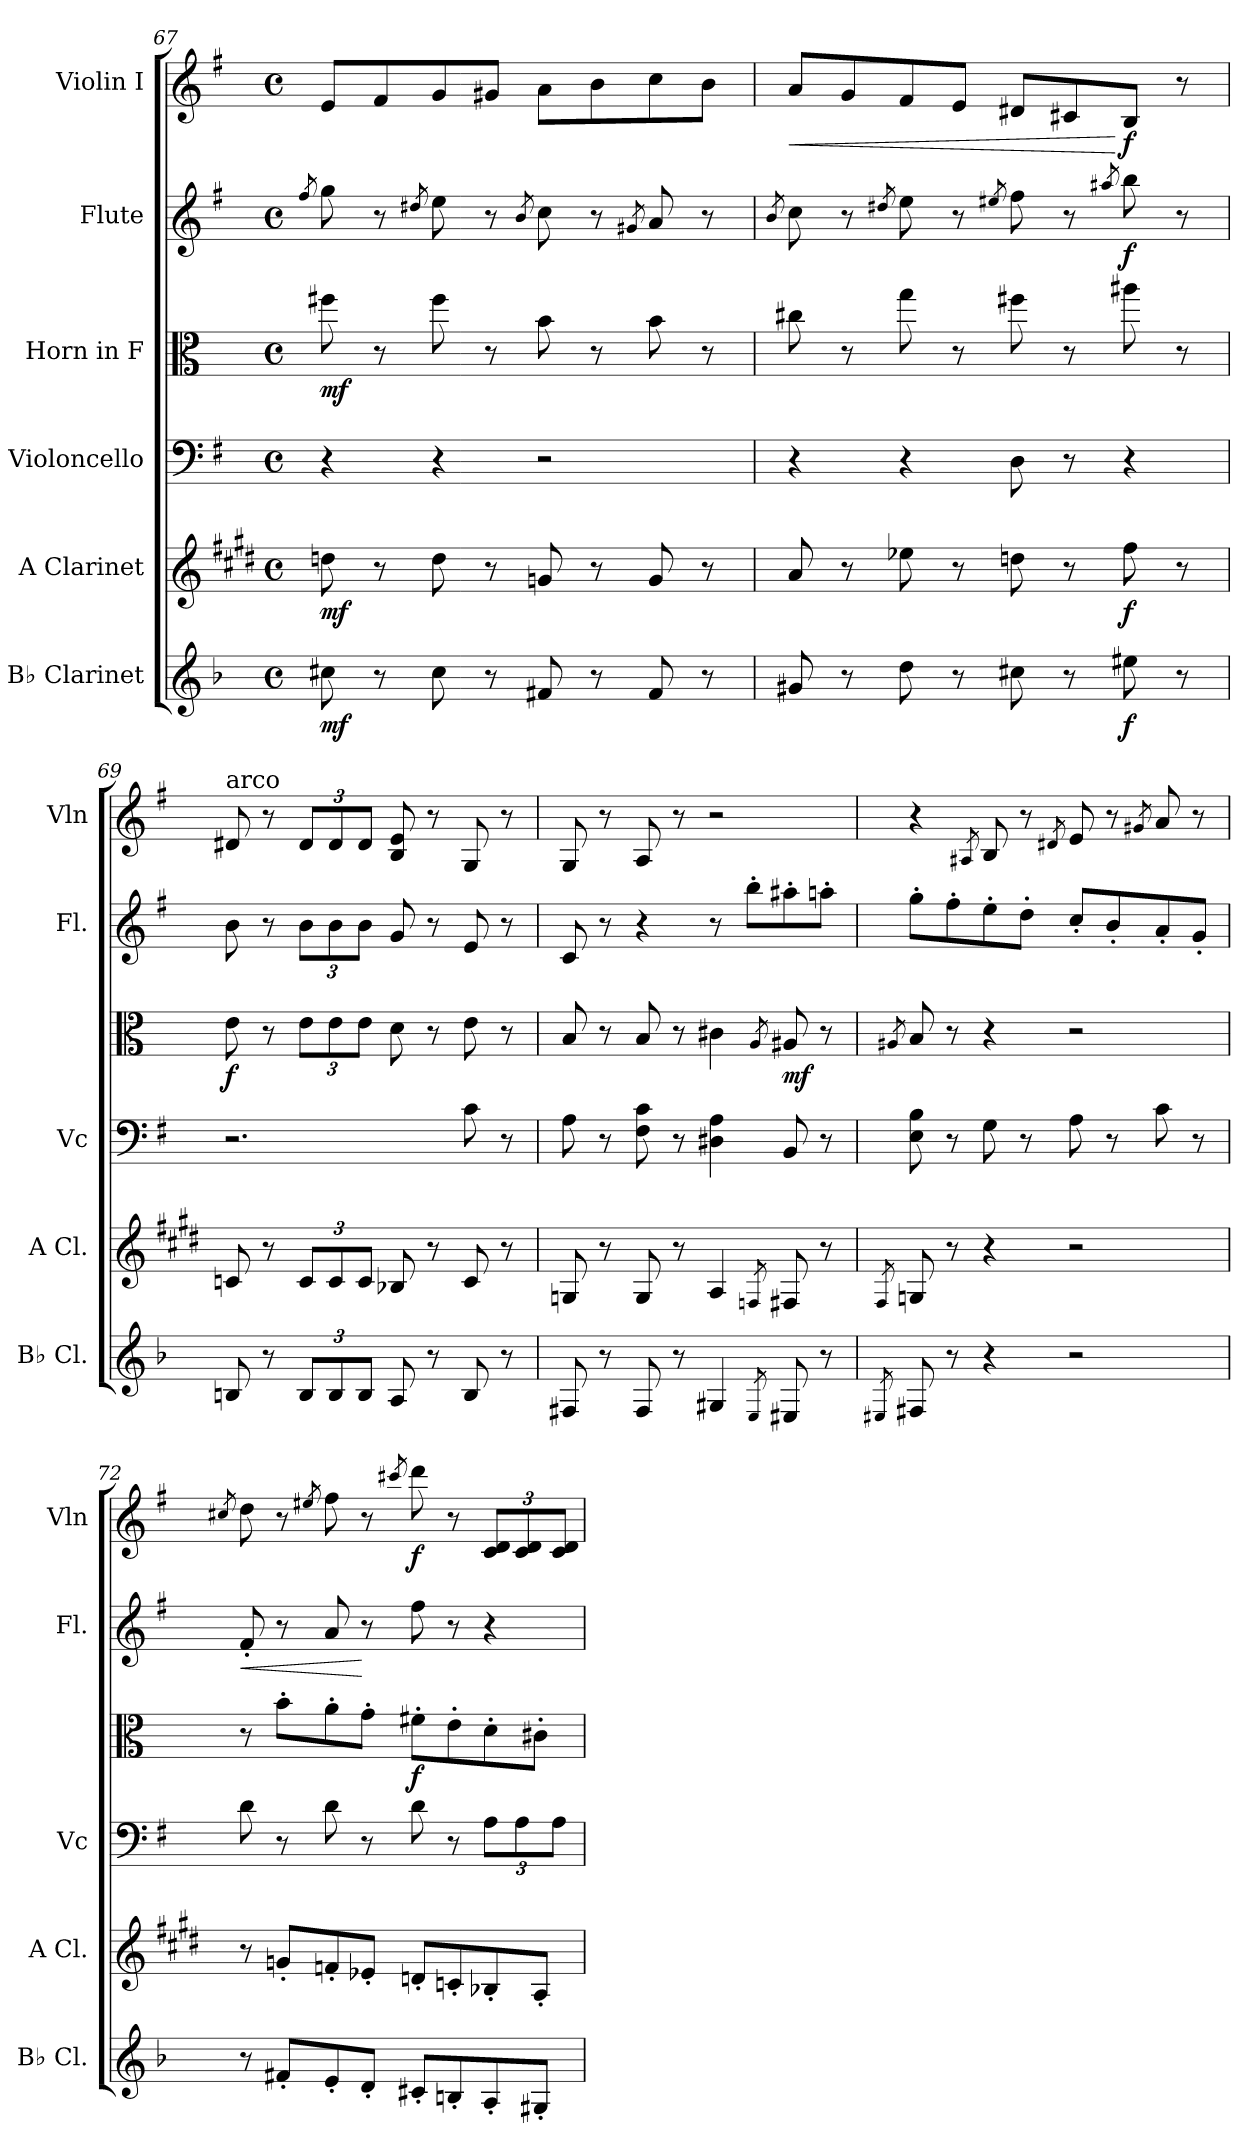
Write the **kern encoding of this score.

**kern	**dynam	**kern	**dynam	**kern	**kern	**dynam	**kern	**dynam	**kern	**dynam
*part6	*part6	*part5	*part5	*part4	*part3	*part3	*part2	*part2	*part1	*part1
*staff6	*staff6	*staff5	*staff5	*staff4	*staff3	*staff3	*staff2	*staff2	*staff1	*staff1
*I"B♭ Clarinet	*	*I"A Clarinet	*	*I"Violoncello	*I"Horn in F	*	*I"Flute	*	*I"Violin I	*
*I'B♭ Cl.	*	*I'A Cl.	*	*I'Vc	*	*	*I'Fl.	*	*I'Vln	*
*clefG2	*	*clefG2	*	*clefF4	*clefC3	*	*clefG2	*	*clefG2	*
*ITrd1c2	*	*ITrd2c3	*	*	*ITrd4c7	*	*	*	*	*
*k[b-e-a-]	*	*k[f#c#g#d#a#e#b#]	*	*k[f#]	*k[b-]	*	*k[f#]	*	*k[f#]	*
*M4/4	*	*M4/4	*	*M4/4	*M4/4	*	*M4/4	*	*M4/4	*
*met(c)	*	*met(c)	*	*met(c)	*met(c)	*	*met(c)	*	*met(c)	*
=67	=67	=67	=67	=67	=67	=67	=67	=67	=67	=67
.	.	.	.	.	.	.	8qff#/	.	.	.
!	!LO:DY:b	!	!LO:DY:b	!	!	!LO:DY:b	!	!	!	!
8bni\	mf	8bni\	mf	4r	8bni\	mf	8ggi\	.	8ei/L	.
8r	.	8r	.	.	8r	.	8r	.	8f#/	.
.	.	.	.	.	.	.	8qdd#X/	.	.	.
8bi\	.	8bi\	.	4r	8bi\	.	8eei\	.	8gi/	.
8r	.	8r	.	.	8r	.	8r	.	8g#X/J	.
.	.	.	.	.	.	.	8qb/	.	.	.
8eni/	.	8eni/	.	2r	8ei\	.	8cci\	.	8ai\L	.
8r	.	8r	.	.	8r	.	8r	.	8b\	.
.	.	.	.	.	.	.	8qg#X/	.	.	.
8ei/	.	8ei/	.	.	8ei\	.	8ai/	.	8cci\	.
8r	.	8r	.	.	8r	.	8r	.	8b\J	.
=68	=68	=68	=68	=68	=68	=68	=68	=68	=68	=68
.	.	.	.	.	.	.	8qb/	.	.	.
!	!	!	!	!	!	!	!	!	!	!LO:HP:b
8f#Xi/	.	8f#i/	.	4r	8f#Xi\	.	8cci\	.	8ai/L	<
8r	.	8r	.	.	8r	.	8r	.	8g/	.
.	.	.	.	.	.	.	8qdd#X/	.	.	.
8cci\	.	8ccni\	.	4r	8cci\	.	8eei\	.	8f#i/	.
8r	.	8r	.	.	8r	.	8r	.	8ei/J	.
.	.	.	.	.	.	.	8qee#X/	.	.	.
8bni\	.	8bni\	.	8Di\	8bni\	.	8ff#i\	.	8d#X/L	.
8r	.	8r	.	8r	8r	.	8r	.	8c#X/	.
.	.	.	.	.	.	.	8qaa#X/	.	.	.
!	!LO:DY:b	!	!LO:DY:b	!	!	!	!	!LO:DY:b	!	!LO:DY:n=1:b
8dd#Xi\	f	8dd#i\	f	4r	8dd#Xi\	.	8bbi\	f	8Bi/J	[ f
8r	.	8r	.	.	8r	.	8r	.	8r	.
=69	=69	=69	=69	=69	=69	=69	=69	=69	=69	=69
!	!	!	!	!	!	!	!	!	!LO:TX:a:t=arco	!
!	!	!	!	!	!	!LO:DY:b	!	!	!	!
8Ani/	.	8Ani/	.	2.r	8Ai\	f	8bi\	.	8d#Xi/	.
8r	.	8r	.	.	8r	.	8r	.	8r	.
*Xbrackettup	*	*Xbrackettup	*	*	*Xbrackettup	*	*Xbrackettup	*	*Xbrackettup	*
12Ai/L	.	12Ai/L	.	.	12Ai\L	.	12bi\L	.	12d#i/L	.
12Ai/	.	12Ai/	.	.	12Ai\	.	12bi\	.	12d#i/	.
12Ai/J	.	12Ai/J	.	.	12Ai\J	.	12bi\J	.	12d#i/J	.
8Gi/	.	8Gni/	.	.	8Gi\	.	8gi/	.	8Bi/ 8ei/	.
8r	.	8r	.	.	8r	.	8r	.	8r	.
8Ai/	.	8Ai/	.	8ci\	8Ai\	.	8ei/	.	8Gi/	.
8r	.	8r	.	8r	8r	.	8r	.	8r	.
=70	=70	=70	=70	=70	=70	=70	=70	=70	=70	=70
8Eni/	.	8Eni/	.	8Ai\	8Ei/	.	8ci/	.	8Gi/	.
8r	.	8r	.	8r	8r	.	8r	.	8r	.
8Ei/	.	8Ei/	.	8F#i\ 8ci\	8Ei/	.	4r	.	8Ai/	.
8r	.	8r	.	8r	8r	.	.	.	8r	.
4F#Xi/	.	4F#i/	.	4D#Xi\ 4Ai\	4F#Xi\	.	8r	.	2r	.
.	.	.	.	.	.	.	8bb'i\L	.	.	.
8qD/	.	8qDn/	.	.	8qD/	.	.	.	.	.
!	!	!	!	!	!	!LO:DY:b	!	!	!	!
8D#Xi/	.	8D#Xi/	.	8BBi/	8D#Xi/	mf	8aa#X'\	.	.	.
8r	.	8r	.	8r	8r	.	8aan'i\J	.	.	.
=71	=71	=71	=71	=71	=71	=71	=71	=71	=71	=71
8qD#X/	.	8qD#/	.	.	8qD#X/	.	.	.	.	.
8Eni/	.	8Eni/	.	8Ei\ 8Bi\	8E/	.	8gg'i\L	.	4r	.
8r	.	8r	.	8r	8r	.	8ff#'\	.	.	.
.	.	.	.	.	.	.	.	.	8qA#X/	.
4r	.	4r	.	8Gi\	4r	.	8ee'i\	.	8Bi/	.
.	.	.	.	8r	.	.	8dd'\J	.	8r	.
.	.	.	.	.	.	.	.	.	8qd#X/	.
2r	.	2r	.	8Ai\	2r	.	8cc'i/L	.	8ei/	.
.	.	.	.	8r	.	.	8b'/	.	8r	.
.	.	.	.	.	.	.	.	.	8qg#X/	.
.	.	.	.	8ci\	.	.	8a'i/	.	8ai/	.
.	.	.	.	8r	.	.	8g'i/J	.	8r	.
=72	=72	=72	=72	=72	=72	=72	=72	=72	=72	=72
.	.	.	.	.	.	.	.	.	8qcc#X/	.
!	!	!	!	!	!	!	!	!LO:HP:b	!	!
8r	.	8r	.	8di\	8r	.	8f#'i/	<	8ddi\	.
8en'/L	.	8en'/L	.	8r	8e'\L	.	8r	.	8r	.
.	.	.	.	.	.	.	.	.	8qee#X/	.
8d'i/	.	8dn'i/	.	8di\	8d'i\	.	8ai/	.	8ff#i\	.
8c'i/J	.	8cn'i/J	.	8r	8c'i\J	.	8r	[	8r	.
.	.	.	.	.	.	.	.	.	8qccc#X/	.
!	!	!	!	!	!	!LO:DY:b	!	!	!	!LO:DY:b
8Bn'/L	.	8Bn'/L	.	8di\	8Bn'\L	f	8ff#i\	.	8dddi\	f
8An'i/	.	8An'i/	.	8r	8A'i\	.	8r	.	8r	.
*	*	*	*	*Xbrackettup	*	*	*	*	*	*
8G'/	.	8Gn'/	.	12Ai\L	8G'\	.	4r	.	12ci/ 12di/L	.
.	.	.	.	12Ai\	.	.	.	.	12ci/ 12di/	.
8F#X'i/J	.	8F#'i/J	.	.	8F#X'i\J	.	.	.	.	.
.	.	.	.	12Ai\J	.	.	.	.	12ci/ 12di/J	.
=	=	=	=	=	=	=	=	=	=	=
*-	*-	*-	*-	*-	*-	*-	*-	*-	*-	*-
